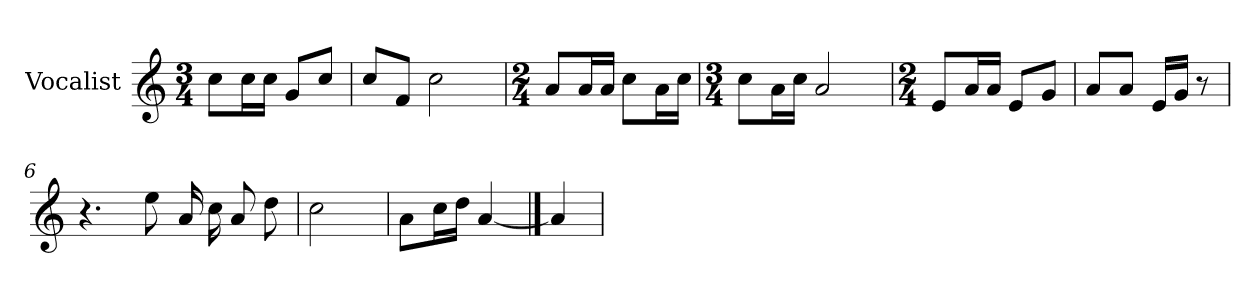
**kern
*part1
*staff1
*I"Vocalist
*k[]
*C:
*M3/4
=
8ccL
16ccL
16ccJJ
8gL
8ccJ
=1
8ccL
8fJ
2cc
=2
*M2/4
8aL
16aL
16aJJ
8ccL
16aL
16ccJJ
=3
*M3/4
8ccL
16aL
16ccJJ
2a
=4
*M2/4
8eL
16aL
16aJJ
8eL
8gJ
=5
8aL
8aJ
16eLL
16gJJ
8r
=6
4.r
8ee
16a
16cc
8a
8dd
=7
2cc
=8
8aL
16ccL
16ddJJ
[4a
==9
4a]
=
*-
